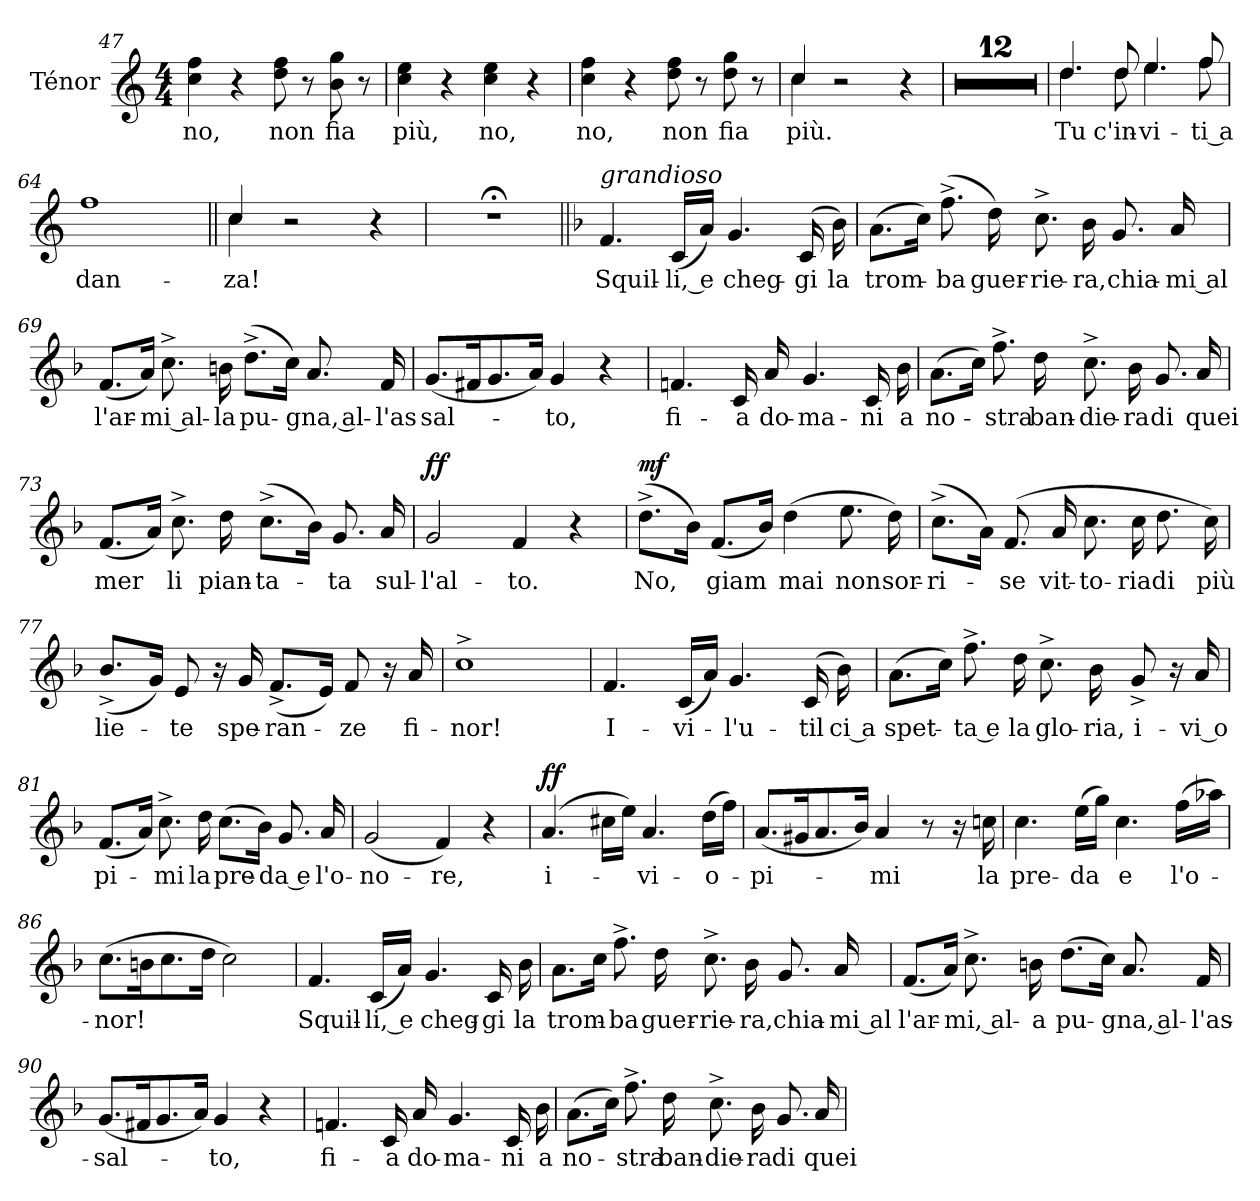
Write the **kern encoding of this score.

**kern	**text	**dynam
*part1	*part1	*part1
*staff1	*staff1	*staff1
*I"Ténor	*	*
*I'T.	*	*
!!LO:LB:g=z
*clefG2	*	*
*k[]	*	*
*M4/4	*	*
=47	=47	=47
4cc\ 4ff\	no,	.
4r	.	.
8dd\ 8ff\	non	.
8r	.	.
8b\ 8gg\	fia	.
8r	.	.
=48	=48	=48
4cc\ 4ee\	più,	.
4r	.	.
4cc\ 4ee\	no,	.
4r	.	.
=49	=49	=49
4cc\ 4ff\	no,	.
4r	.	.
8dd\ 8ff\	non	.
8r	.	.
8dd\ 8gg\	fia	.
8r	.	.
!!LO:PB:g=z
=50	=50	=50
*^	*	*
4cc/	4cc\	più.	.
2r	2.ryy	.	.
4r	.	.	.
*v	*v	*	*
=51	=51	=51
1r	.	.
=52	=52	=52
1r	.	.
=53	=53	=53
1r	.	.
!!LO:LB:g=z
=54	=54	=54
1r	.	.
=55	=55	=55
1r	.	.
=56	=56	=56
1r	.	.
=57	=57	=57
1r	.	.
!!LO:LB:g=z
=58	=58	=58
1r	.	.
=59	=59	=59
1r	.	.
=60	=60	=60
1r	.	.
=61	=61	=61
1r	.	.
=62	=62	=62
1r	.	.
=63	=63	=63
*^	*	*
4.dd/	4.dd\	Tu	.
8dd/	8dd\	c'in-	.
4.ee/	4.ee\	-vi-	.
8ff/	8ff\	-ti a	.
*v	*v	*	*
=64	=64	=64
1ff	dan-	.
!!LO:PB:g=z
=65||	=65||	=65||
*^	*	*
4cc/	4cc\	-za!	.
2r	2.ryy	.	.
4r	.	.	.
*v	*v	*	*
=66	=66	=66
1r;<	.	.
!!LO:LB:g=z
=67||	=67||	=67||
*k[b-]	*	*
*F:	*	*
!LO:TX:a:i:t=grandioso	!	!
4.f/	Squil-	.
(16c/LL	-li, e	.
16a/JJ)	.	.
4.g/	cheg-	.
(>16c/	-gi	.
16b-\)	la	.
=68	=68	=68
(>8.a\L	trom-	.
16cc\Jk)	.	.
(>8.ff^\	-ba	.
16dd\)	guer-	.
8.cc^\	-rie-	.
16b-\	-ra,	.
8.g/	chia-	.
16a/	-mi al	.
=69	=69	=69
(8.f/L	l'ar-	.
16a/Jk)	.	.
8.cc^\	-mi al-	.
16bn\	-la	.
(>8.dd^\L	pu-	.
16cc\Jk)	.	.
8.a/	-gna, al-	.
16f/	-l'as	.
!!LO:LB:g=z
=70	=70	=70
(8.g/L	sal-	.
16f#X/K	.	.
8.g/	.	.
16a/Jk)	.	.
4g/	-to,	.
4r	.	.
=71	=71	=71
4.fn/	fi-	.
16c/	-a	.
16a/	do-	.
4.g/	-ma-	.
16c/	-ni	.
16b-\	a	.
=72	=72	=72
(>8.a\L	no-	.
16cc\Jk)	.	.
8.ff^\	-stra	.
16dd\	ban-	.
8.cc^\	-die-	.
16b-\	-ra	.
8.g/	di	.
16a/	quei	.
!!LO:PB:g=z
=73	=73	=73
(8.f/L	mer	.
16a/Jk)	.	.
8.cc^\	li	.
16dd\	pian-	.
(>8.cc^\L	-ta-	.
16b-\Jk)	.	.
8.g/	-ta	.
16a/	sul-	.
=74	=74	=74
!	!	!LO:DY:a
2g/	-l'al-	ff
4f/	-to.	.
4r	.	.
=75	=75	=75
!	!	!LO:DY:a
(>8.dd^\L	No,	mf
16b-\Jk)	.	.
(8.f/L	giam	.
16b-/Jk)	.	.
(>4dd\	mai	.
8.ee\	non	.
16dd\)	sor-	.
!!LO:LB:g=z
=76	=76	=76
(>8.cc^\L	-ri-	.
16a\Jk)	.	.
(>8.f/	-se	.
16a/	vit-	.
8.cc\	-to-	.
16cc\	-ria	.
8.dd\	di	.
16cc\)	più	.
=77	=77	=77
(8.b-^/L	lie-	.
16g/Jk)	.	.
8e/	-te	.
16r	.	.
16g/	spe-	.
(8.f^/L	-ran-	.
16e/Jk)	.	.
8f/	-ze	.
16r	.	.
16a/	fi-	.
=78	=78	=78
1cc^	-nor!	.
!!LO:LB:g=z
=79	=79	=79
4.f/	I-	.
(16c/LL	-vi-	.
16a/JJ)	.	.
4.g/	-l'u-	.
(>16c/	-til	.
16b-\)	ci a	.
=80	=80	=80
(>8.a\L	spet-	.
16cc\Jk)	.	.
8.ff^\	-ta e	.
16dd\	la	.
8.cc^\	glo-	.
16b-\	-ria,	.
8g^/	i-	.
16r	.	.
16a/	-vi o	.
=81	=81	=81
(8.f/L	pi-	.
16a/Jk)	.	.
8.cc^\	-mi	.
16dd\	la	.
(>8.cc\L	pre-	.
16b-\Jk)	.	.
8.g/	-da e	.
16a/	l'o-	.
!!LO:PB:g=z
=82	=82	=82
(2g/	-no-	.
4f/)	-re,	.
4r	.	.
=83	=83	=83
!	!	!LO:DY:a
(>4.a/	i-	ff
16cc#X\LL	.	.
16ee\JJ)	.	.
4.a/	-vi-	.
(>16dd\LL	-o-	.
16ff\JJ)	.	.
=84	=84	=84
(8.a/L	-pi-	.
16g#X/K	.	.
8.a/	.	.
16b-/Jk)	.	.
4a/	-mi	.
8r	.	.
16r	.	.
16ccn\	la	.
=85	=85	=85
4.cc\	pre-	.
(16ee\LL	-da	.
16gg\JJ)	.	.
4.cc\	e	.
(>16ff\LL	l'o-	.
16aa-X\JJ)	.	.
!!LO:LB:g=z
=86	=86	=86
(>8.cc\L	-nor!	.
16bn\K	.	.
8.cc\	.	.
16dd\Jk	.	.
2cc\)	.	.
=87	=87	=87
4.f/	Squil-	.
(16c/LL	-li, e	.
16a/JJ)	.	.
4.g/	cheg-	.
16c/	-gi	.
16b-\	la	.
=88	=88	=88
8.a\L	trom-	.
16cc\Jk	.	.
8.ff^\	-ba	.
16dd\	guer-	.
8.cc^\	-rie-	.
16b-\	-ra,	.
8.g/	chia-	.
16a/	-mi al	.
!!LO:LB:g=z
=89	=89	=89
(8.f/L	l'ar-	.
16a/Jk)	.	.
8.cc^\	-mi, al-	.
16bn\	-a	.
(>8.dd\L	pu-	.
16cc\Jk)	.	.
8.a/	-gna, al-	.
16f/	-l'as-	.
=90	=90	=90
(8.g/L	-sal-	.
16f#X/K	.	.
8.g/	.	.
16a/Jk)	.	.
4g/	-to,	.
4r	.	.
=91	=91	=91
4.fn/	fi-	.
16c/	-a	.
16a/	do-	.
4.g/	-ma-	.
16c/	-ni	.
16b-\	a	.
!!LO:PB:g=z
=92	=92	=92
(>8.a\L	no-	.
16cc\Jk)	.	.
8.ff^\	-stra	.
16dd\	ban-	.
8.cc^\	-die-	.
16b-\	-ra	.
8.g/	di	.
16a/	quei	.
=	=	=
*-	*-	*-
